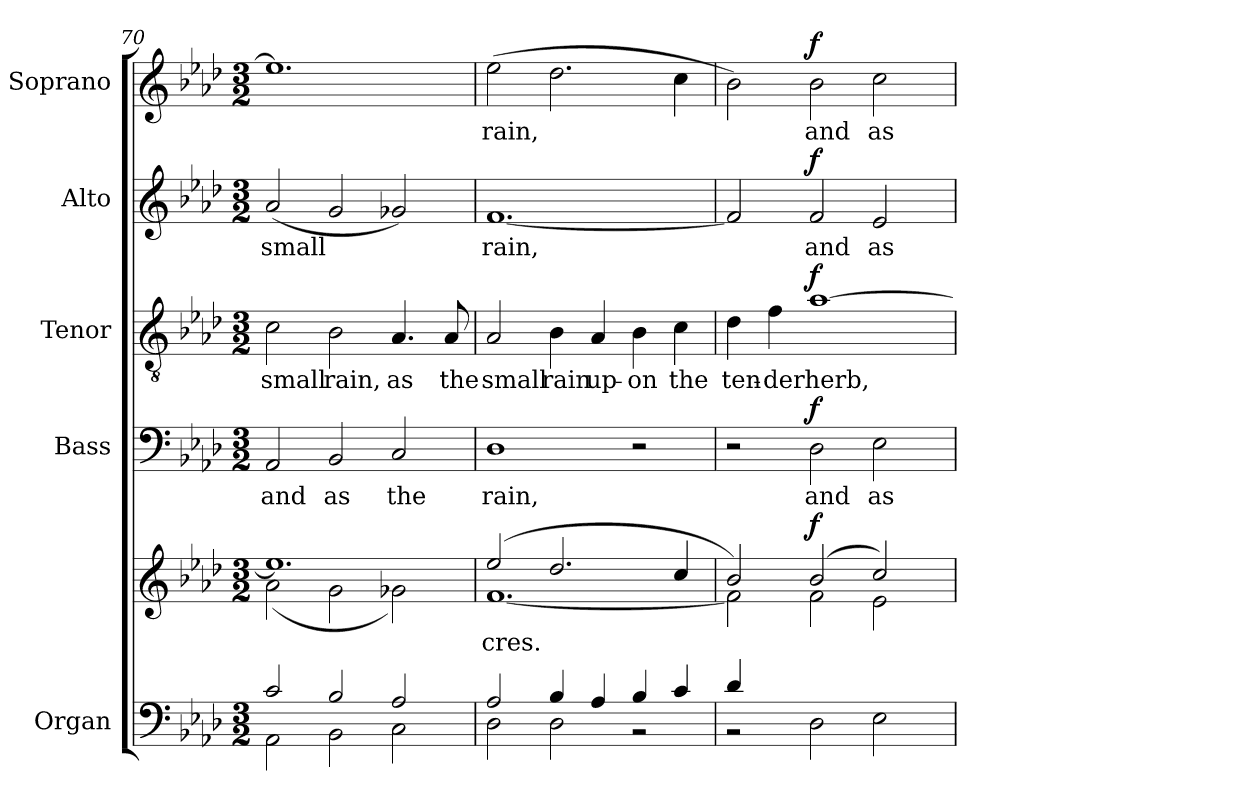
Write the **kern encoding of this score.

**kern	**kern	**text	**dynam	**kern	**text	**dynam	**kern	**text	**dynam	**kern	**text	**dynam	**kern	**text	**dynam
*part5	*part5	*part5	*part5	*part4	*part4	*part4	*part3	*part3	*part3	*part2	*part2	*part2	*part1	*part1	*part1
*staff6	*staff5	*staff5	*staff5/6	*staff4	*staff4	*staff4	*staff3	*staff3	*staff3	*staff2	*staff2	*staff2	*staff1	*staff1	*staff1
*I"Organ	*	*	*	*I"Bass	*	*	*I"Tenor	*	*	*I"Alto	*	*	*I"Soprano	*	*
*I'Org.	*	*	*	*I'B.	*	*	*I'T.	*	*	*I'A.	*	*	*I'S.	*	*
*clefF4	*clefG2	*	*	*clefF4	*	*	*clefGv2	*	*	*clefG2	*	*	*clefG2	*	*
*	*	*	*	*	*	*	*ITrd7c12	*	*	*	*	*	*	*	*
*k[b-e-a-d-]	*k[b-e-a-d-]	*	*	*k[b-e-a-d-]	*	*	*k[b-e-a-d-]	*	*	*k[b-e-a-d-]	*	*	*k[b-e-a-d-]	*	*
*A-:	*A-:	*	*	*A-:	*	*	*A-:	*	*	*A-:	*	*	*A-:	*	*
*M3/2	*M3/2	*	*	*M3/2	*	*	*M3/2	*	*	*M3/2	*	*	*M3/2	*	*
=70	=70	=70	=70	=70	=70	=70	=70	=70	=70	=70	=70	=70	=70	=70	=70
*^	*^	*	*	*	*	*	*	*	*	*	*	*	*	*	*
!	!	!	!	!	!	!	!LO:LY:b:color=#000000	!	!	!	!	!	!	!	!	!	!
!	!	!	!	!	!	!	!	!	!	!LO:LY:b:color=#000000	!	!	!	!	!	!	!
!	!	!	!	!	!	!	!	!	!	!	!	!	!LO:LY:b:color=#000000	!	!	!	!
2ci/	2AA-i\	1.ee-i]	(2a-i\	.	.	2AA-i/	and	.	2Ci\	small	.	(2a-i/	small	.	1.ee-i]	.	.
!	!	!	!	!	!	!	!LO:LY:b:color=#000000	!	!	!	!	!	!	!	!	!	!
!	!	!	!	!	!	!	!	!	!	!LO:LY:b:color=#000000	!	!	!	!	!	!	!
2B-i/	2BB-i\	.	2gi\	.	.	2BB-i/	as	.	2BB-i\	rain,	.	2gi/	.	.	.	.	.
!	!	!	!	!	!	!	!LO:LY:b:color=#000000	!	!	!	!	!	!	!	!	!	!
!	!	!	!	!	!	!	!	!	!	!LO:LY:b:color=#000000	!	!	!	!	!	!	!
2A-i/	2Ci\	.	2g-Xi\)	.	.	2Ci/	the	.	4.AA-i/	as	.	2g-Xi/)	.	.	.	.	.
!	!	!	!	!	!	!	!	!	!	!LO:LY:b:color=#000000	!	!	!	!	!	!	!
.	.	.	.	.	.	.	.	.	8AA-i/	the	.	.	.	.	.	.	.
=71	=71	=71	=71	=71	=71	=71	=71	=71	=71	=71	=71	=71	=71	=71	=71	=71	=71
!	!	!	!	!LO:LY:b:color=#000000	!	!	!	!	!	!	!	!	!	!	!	!	!
!	!	!	!	!	!	!	!LO:LY:b:color=#000000	!	!	!	!	!	!	!	!	!	!
!	!	!	!	!	!	!	!	!	!	!LO:LY:b:color=#000000	!	!	!	!	!	!	!
!	!	!	!	!	!	!	!	!	!	!	!	!	!LO:LY:b:color=#000000	!	!	!	!
!	!	!	!	!	!	!	!	!	!	!	!	!	!	!	!	!LO:LY:b:color=#000000	!
2A-i/	2D-i\	(2ee-i/	[1.fi	cres.	.	1D-i	rain,	.	2AA-i/	small	.	[1.fi	rain,	.	(2ee-i\	rain,	.
!	!	!	!	!	!	!	!	!	!	!LO:LY:b:color=#000000	!	!	!	!	!	!	!
4B-i/	2D-i\	2.dd-i/	.	.	.	.	.	.	4BB-i\	rain	.	.	.	.	2.dd-i\	.	.
!	!	!	!	!	!	!	!	!	!	!LO:LY:b:color=#000000	!	!	!	!	!	!	!
4A-i/	.	.	.	.	.	.	.	.	4AA-i/	up-	.	.	.	.	.	.	.
!	!	!	!	!	!	!	!	!	!	!LO:LY:b:color=#000000	!	!	!	!	!	!	!
4B-i/	2r	.	.	.	.	2r	.	.	4BB-i\	-on	.	.	.	.	.	.	.
!	!	!	!	!	!	!	!	!	!	!LO:LY:b:color=#000000	!	!	!	!	!	!	!
4ci/	.	4cci/	.	.	.	.	.	.	4Ci\	the	.	.	.	.	4cci\	.	.
=72	=72	=72	=72	=72	=72	=72	=72	=72	=72	=72	=72	=72	=72	=72	=72	=72	=72
!	!	!	!	!	!	!	!	!	!	!LO:LY:b:color=#000000	!	!	!	!	!	!	!
4d-i/	2r	2b-i/)	2fi\]	.	.	2r	.	.	4D-i\	ten-	.	2fi/]	.	.	2b-i\)	.	.
!	!	!	!	!	!	!	!	!	!	!LO:LY:b:color=#000000	!	!	!	!	!	!	!
1ryy	.	.	.	.	.	.	.	.	4Fi\	-der	.	.	.	.	.	.	.
!	!	!	!	!	!	!	!LO:LY:b:color=#000000	!	!	!	!	!	!	!	!	!	!
!	!	!	!	!	!	!	!	!	!	!LO:LY:b:color=#000000	!	!	!	!	!	!	!
!	!	!	!	!	!	!	!	!	!	!	!	!	!LO:LY:b:color=#000000	!	!	!	!
!	!	!	!	!	!	!	!	!	!	!	!	!	!	!	!	!LO:LY:b:color=#000000	!
.	2D-i\	(2b-i/	2fi\	.	f	2D-i\	and	f	[1A-i	herb,	f	2fi/	and	f	2b-i\	and	f
!	!	!	!	!	!	!	!LO:LY:b:color=#000000	!	!	!	!	!	!	!	!	!	!
!	!	!	!	!	!	!	!	!	!	!	!	!	!LO:LY:b:color=#000000	!	!	!	!
!	!	!	!	!	!	!	!	!	!	!	!	!	!	!	!	!LO:LY:b:color=#000000	!
.	2E-i\	2cci/)	2e-i\	.	.	2E-i\	as	.	.	.	.	2e-i/	as	.	2cci\	as	.
4ryy	.	.	.	.	.	.	.	.	.	.	.	.	.	.	.	.	.
*v	*v	*	*	*	*	*	*	*	*	*	*	*	*	*	*	*	*
*	*v	*v	*	*	*	*	*	*	*	*	*	*	*	*	*	*
=	=	=	=	=	=	=	=	=	=	=	=	=	=	=	=
*-	*-	*-	*-	*-	*-	*-	*-	*-	*-	*-	*-	*-	*-	*-	*-
